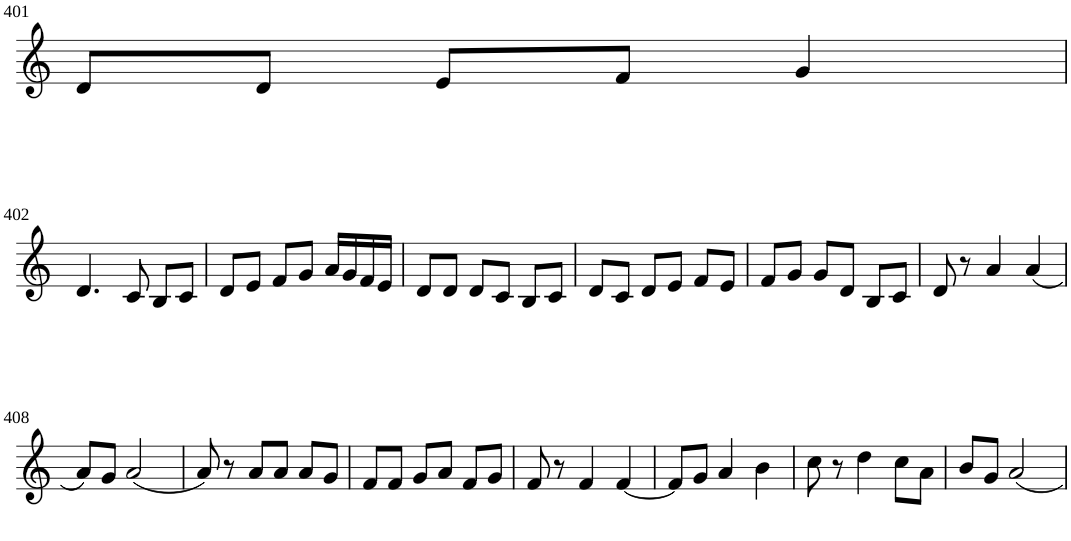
**kern
*part1
*staff1
*I"Violin
!!LO:PB:g=z
*clefG2
*k[]
*M3/4
=401
8d/L
8d/J
8e/L
8f/J
4g/
!!LO:LB:g=z
=402
4.d/
8c/
8B/L
8c/J
=403
8d/L
8e/J
8f/L
8g/J
16a/LL
16g/
16f/
16e/JJ
=404
8d/L
8d/J
8d/L
8c/J
8B/L
8c/J
=405
8d/L
8c/J
8d/L
8e/J
8f/L
8e/J
=406
8f/L
8g/J
8g/L
8d/J
8B/L
8c/J
=407
8d/
8r
4a/
(4a/
!!LO:LB:g=z
=408
8a/L)
8g/J
(2a/
=409
8a/)
8r
8a/L
8a/J
8a/L
8g/J
=410
8f/L
8f/J
8g/L
8a/J
8f/L
8g/J
=411
8f/
8r
4f/
[4f/
=412
8f/L]
8g/J
4a/
4b\
=413
8cc\
8r
4dd\
8cc\L
8a\J
=414
8b/L
8g/J
2a/
=
*-
